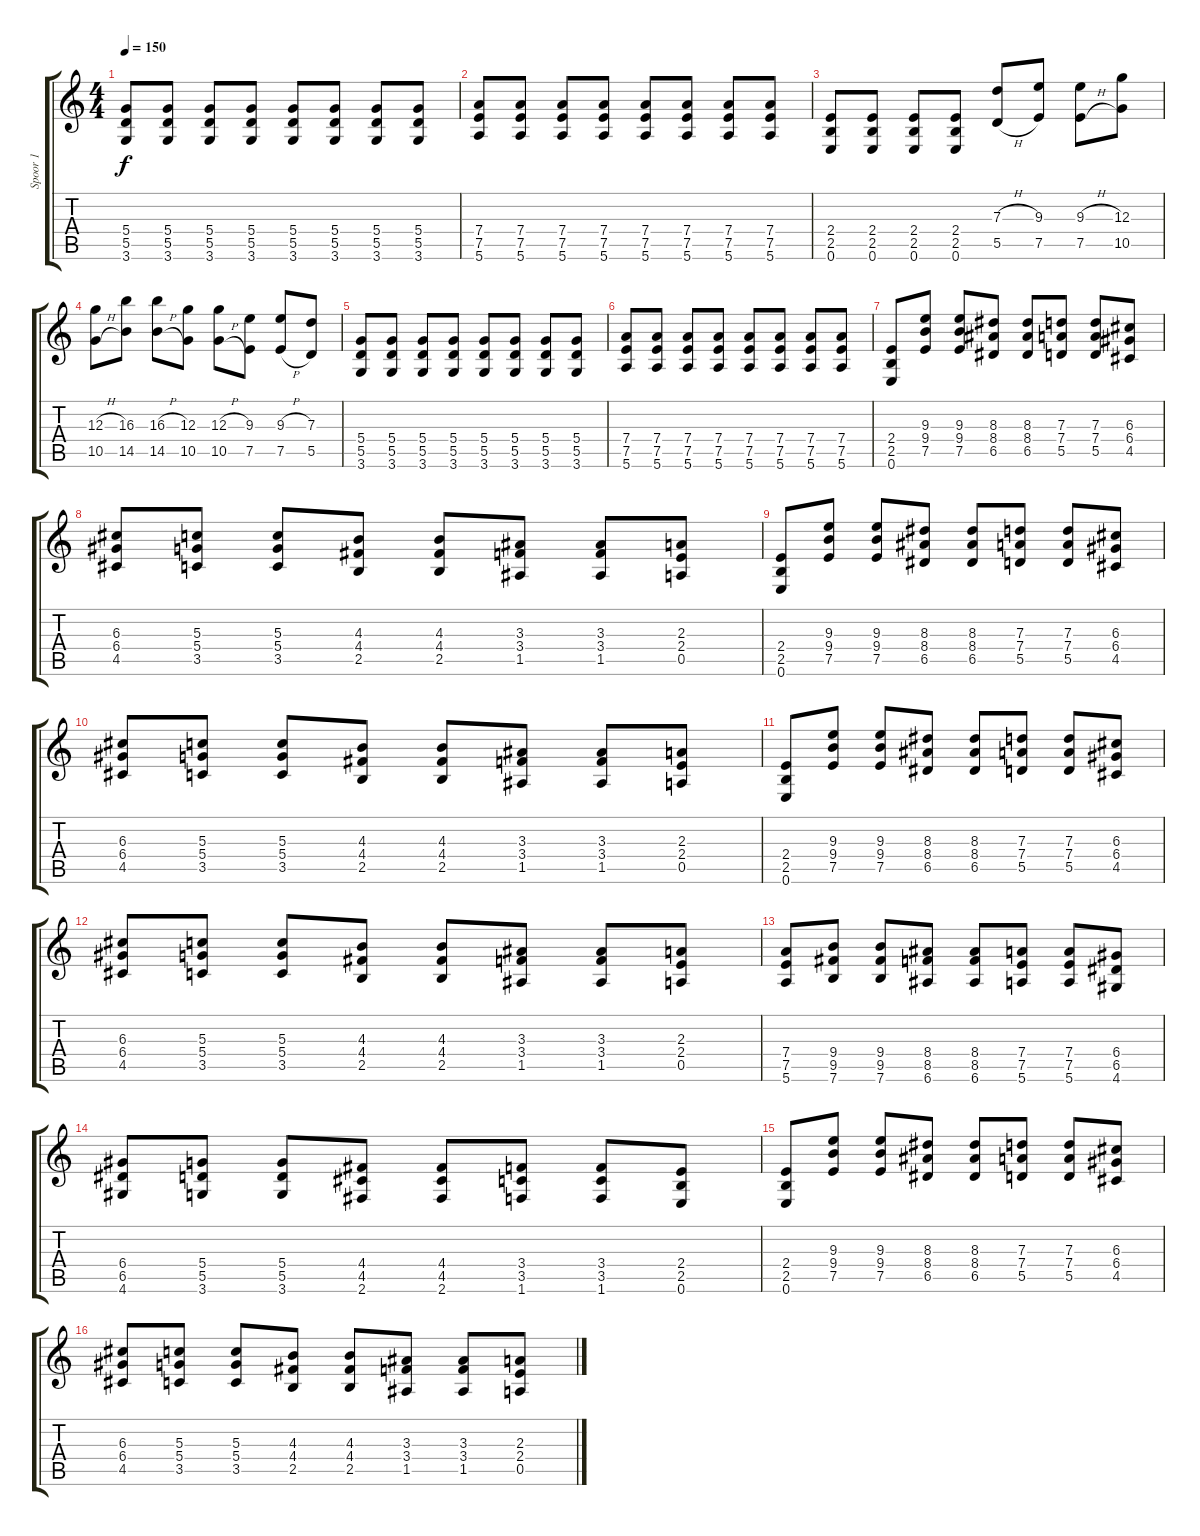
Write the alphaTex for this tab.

\track ("Spoor 1" "Spoor 1") {instrument distortionguitar}
\staff {score tabs}
\tuning (E4 B3 G3 D3 A2 E2) {hide}
\ts (4 4)
\tempo 150
\clef g2
\ks c
(5.4 5.5 3.6).8{dy f} (5.4 5.5 3.6).8 (5.4 5.5 3.6).8 (5.4 5.5 3.6).8 (5.4 5.5 3.6).8 (5.4 5.5 3.6).8 (5.4 5.5 3.6).8 (5.4 5.5 3.6).8 |
(7.4 7.5 5.6).8 (7.4 7.5 5.6).8 (7.4 7.5 5.6).8 (7.4 7.5 5.6).8 (7.4 7.5 5.6).8 (7.4 7.5 5.6).8 (7.4 7.5 5.6).8 (7.4 7.5 5.6).8 |
(2.4 2.5 0.6).8 (2.4 2.5 0.6).8 (2.4 2.5 0.6).8 (2.4 2.5 0.6).8 (7.3{h} 5.5{h}).8 (9.3 7.5).8 (9.3{h} 7.5{h}).8 (12.3 10.5).8 |
(12.3{h} 10.5{h}).8 (16.3 14.5).8 (16.3{h} 14.5{h}).8 (12.3 10.5).8 (12.3{h} 10.5{h}).8 (9.3 7.5).8 (9.3{h} 7.5{h}).8 (7.3 5.5).8 |
(5.4 5.5 3.6).8 (5.4 5.5 3.6).8 (5.4 5.5 3.6).8 (5.4 5.5 3.6).8 (5.4 5.5 3.6).8 (5.4 5.5 3.6).8 (5.4 5.5 3.6).8 (5.4 5.5 3.6).8 |
(7.4 7.5 5.6).8 (7.4 7.5 5.6).8 (7.4 7.5 5.6).8 (7.4 7.5 5.6).8 (7.4 7.5 5.6).8 (7.4 7.5 5.6).8 (7.4 7.5 5.6).8 (7.4 7.5 5.6).8 |
(2.4 2.5 0.6).8 (9.3 9.4 7.5).8 (9.3 9.4 7.5).8 (8.3 8.4 6.5).8 (8.3 8.4 6.5).8 (7.3 7.4 5.5).8 (7.3 7.4 5.5).8 (6.3 6.4 4.5).8 |
(6.3 6.4 4.5).8 (5.3 5.4 3.5).8 (5.3 5.4 3.5).8 (4.3 4.4 2.5).8 (4.3 4.4 2.5).8 (3.3 3.4 1.5).8 (3.3 3.4 1.5).8 (2.3 2.4 0.5).8 |
(2.4 2.5 0.6).8 (9.3 9.4 7.5).8 (9.3 9.4 7.5).8 (8.3 8.4 6.5).8 (8.3 8.4 6.5).8 (7.3 7.4 5.5).8 (7.3 7.4 5.5).8 (6.3 6.4 4.5).8 |
(6.3 6.4 4.5).8 (5.3 5.4 3.5).8 (5.3 5.4 3.5).8 (4.3 4.4 2.5).8 (4.3 4.4 2.5).8 (3.3 3.4 1.5).8 (3.3 3.4 1.5).8 (2.3 2.4 0.5).8 |
(2.4 2.5 0.6).8 (9.3 9.4 7.5).8 (9.3 9.4 7.5).8 (8.3 8.4 6.5).8 (8.3 8.4 6.5).8 (7.3 7.4 5.5).8 (7.3 7.4 5.5).8 (6.3 6.4 4.5).8 |
(6.3 6.4 4.5).8 (5.3 5.4 3.5).8 (5.3 5.4 3.5).8 (4.3 4.4 2.5).8 (4.3 4.4 2.5).8 (3.3 3.4 1.5).8 (3.3 3.4 1.5).8 (2.3 2.4 0.5).8 |
(7.4 7.5 5.6).8 (9.4 9.5 7.6).8 (9.4 9.5 7.6).8 (8.4 8.5 6.6).8 (8.4 8.5 6.6).8 (7.4 7.5 5.6).8 (7.4 7.5 5.6).8 (6.4 6.5 4.6).8 |
(6.4 6.5 4.6).8 (5.4 5.5 3.6).8 (5.4 5.5 3.6).8 (4.4 4.5 2.6).8 (4.4 4.5 2.6).8 (3.4 3.5 1.6).8 (3.4 3.5 1.6).8 (2.4 2.5 0.6).8 |
(2.4 2.5 0.6).8 (9.3 9.4 7.5).8 (9.3 9.4 7.5).8 (8.3 8.4 6.5).8 (8.3 8.4 6.5).8 (7.3 7.4 5.5).8 (7.3 7.4 5.5).8 (6.3 6.4 4.5).8 |
(6.3 6.4 4.5).8 (5.3 5.4 3.5).8 (5.3 5.4 3.5).8 (4.3 4.4 2.5).8 (4.3 4.4 2.5).8 (3.3 3.4 1.5).8 (3.3 3.4 1.5).8 (2.3 2.4 0.5).8
